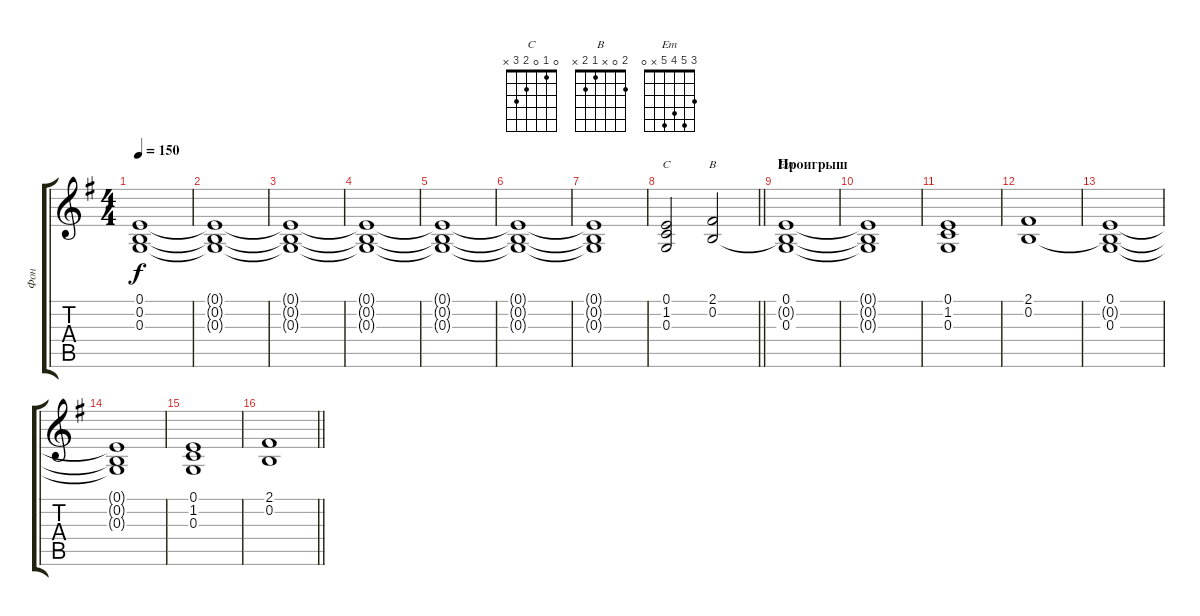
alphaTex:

\track ("Фон" "Фон") {instrument pad2warm}
\staff {score tabs}
\tuning (E4 B3 G3 D3 A2 E2) {hide}
\chord ("C" 0 1 0 2 3 x)
\chord ("B" 2 0 x 1 2 x)
\chord ("Em" 3 5 4 5 x 0)
\ts (4 4)
\tempo 150
\clef g2
\ks eminor
(0.1{t} 0.2{t} 0.3{t}).1{dy f} |
(0.1{t} 0.2{t} 0.3{t}).1 |
(0.1{t} 0.2{t} 0.3{t}).1 |
(0.1{t} 0.2{t} 0.3{t}).1 |
(0.1{t} 0.2{t} 0.3{t}).1 |
(0.1{t} 0.2{t} 0.3{t}).1 |
(0.1{t} 0.2{t} 0.3{t}).1 |
\barLineRight lightlight
(0.1 1.2 0.3).2{ch "C"} (2.1 0.2).2{ch "B"} |
\section ("" "Проигрыш")
(0.1 0.2{t} 0.3).1{ch "Em" instrument pad4choir} |
(0.1{t} 0.2{t} 0.3{t}).1 |
(0.1 1.2 0.3).1 |
(2.1 0.2).1 |
(0.1 0.2{t} 0.3).1 |
(0.1{t} 0.2{t} 0.3{t}).1 |
(0.1 1.2 0.3).1 |
\barLineRight lightlight
(2.1 0.2).1
